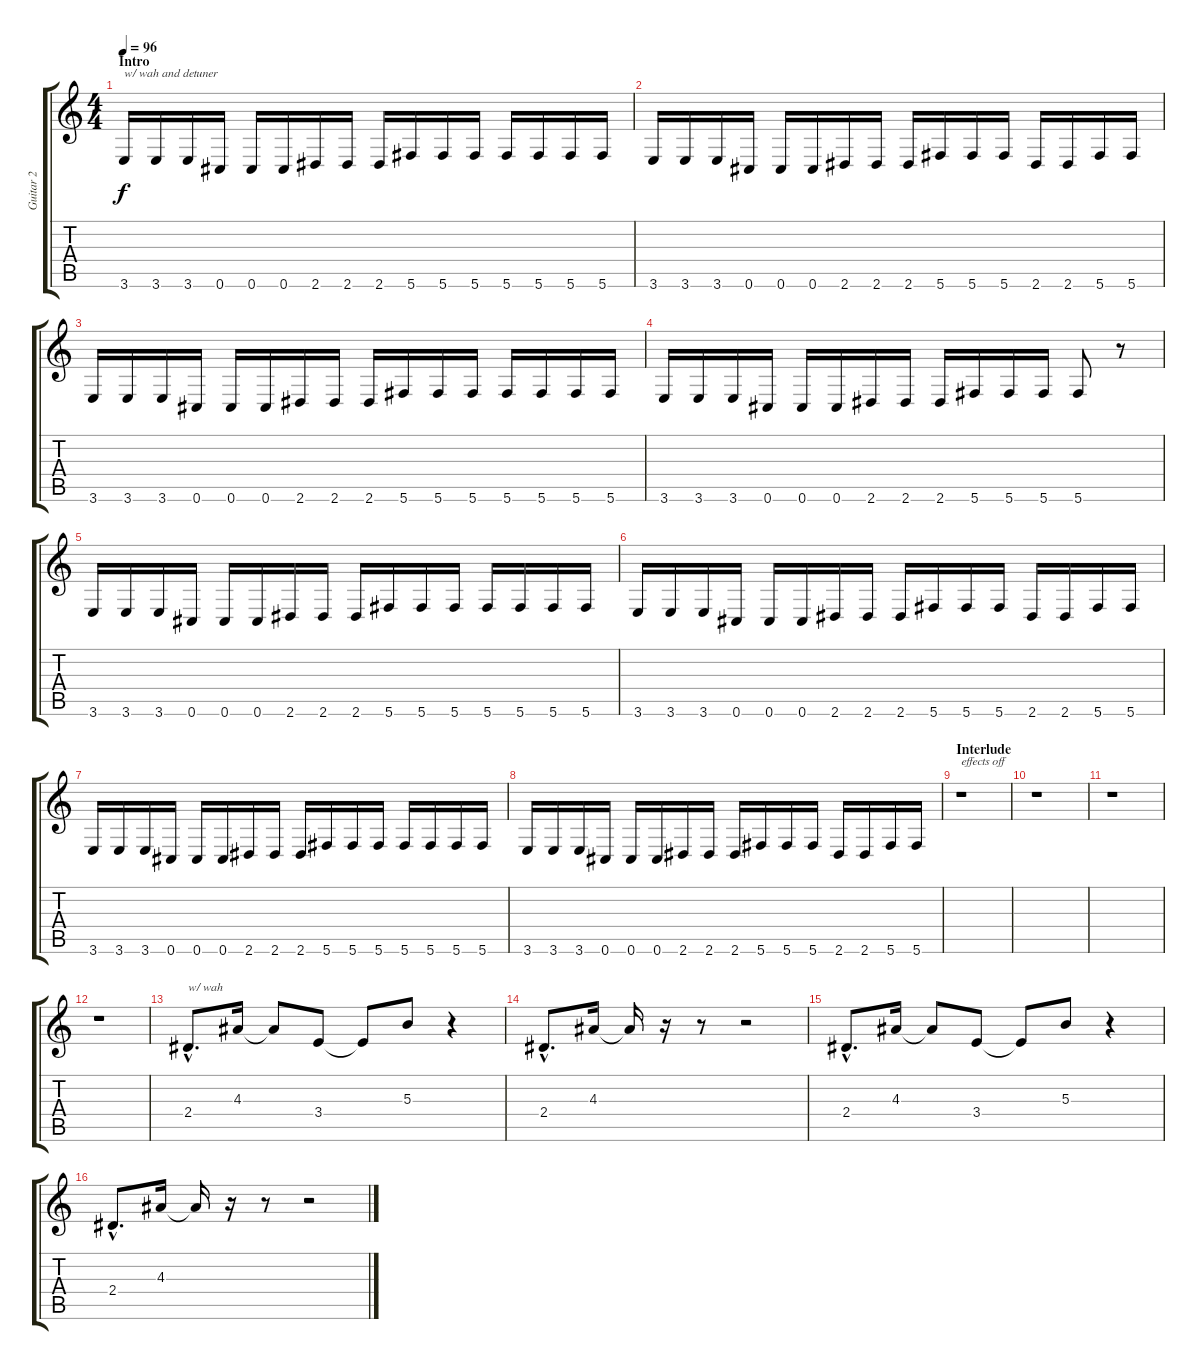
\track ("Guitar 2" "Guitar 2") {instrument distortionguitar}
\staff {score tabs}
\tuning (Eb4 Bb3 Gb3 Db3 Ab2 Db2) {hide}
\ts (4 4)
\section ("" "Intro")
\tempo 96
\clef g2
\ks c
3.6.16{txt "w/ wah and detuner" dy f instrument distortionguitar} 3.6.16 3.6.16 0.6.16 0.6.16 0.6.16 2.6.16 2.6.16 2.6.16 5.6.16 5.6.16 5.6.16 5.6.16 5.6.16 5.6.16 5.6.16 |
3.6.16 3.6.16 3.6.16 0.6.16 0.6.16 0.6.16 2.6.16 2.6.16 2.6.16 5.6.16 5.6.16 5.6.16 2.6.16 2.6.16 5.6.16 5.6.16 |
3.6.16 3.6.16 3.6.16 0.6.16 0.6.16 0.6.16 2.6.16 2.6.16 2.6.16 5.6.16 5.6.16 5.6.16 5.6.16 5.6.16 5.6.16 5.6.16 |
3.6.16 3.6.16 3.6.16 0.6.16 0.6.16 0.6.16 2.6.16 2.6.16 2.6.16 5.6.16 5.6.16 5.6.16 5.6.8 r.8 |
3.6.16{volume 10} 3.6.16 3.6.16 0.6.16 0.6.16 0.6.16 2.6.16 2.6.16 2.6.16 5.6.16 5.6.16 5.6.16 5.6.16 5.6.16 5.6.16 5.6.16 |
3.6.16 3.6.16 3.6.16 0.6.16 0.6.16 0.6.16 2.6.16 2.6.16 2.6.16 5.6.16 5.6.16 5.6.16 2.6.16 2.6.16 5.6.16 5.6.16 |
3.6.16 3.6.16 3.6.16 0.6.16 0.6.16 0.6.16 2.6.16 2.6.16 2.6.16 5.6.16 5.6.16 5.6.16 5.6.16 5.6.16 5.6.16 5.6.16 |
3.6.16 3.6.16 3.6.16 0.6.16 0.6.16 0.6.16 2.6.16 2.6.16 2.6.16 5.6.16 5.6.16 5.6.16 2.6.16 2.6.16 5.6.16 5.6.16 |
\section ("" "Interlude")
r.1{txt "effects off"} |
r.1 |
r.1 |
r.1 |
2.4{hac}.8{d txt "w/ wah" volume 16} 4.3.16 4.3{t}.8 3.4.8 3.4{t}.8 5.3.8 r.4 |
2.4{hac}.8{d} 4.3.16 4.3{t}.16 r.16 r.8 r.2 |
2.4{hac}.8{d} 4.3.16 4.3{t}.8 3.4.8 3.4{t}.8 5.3.8 r.4 |
2.4{hac}.8{d} 4.3.16 4.3{t}.16 r.16 r.8 r.2
